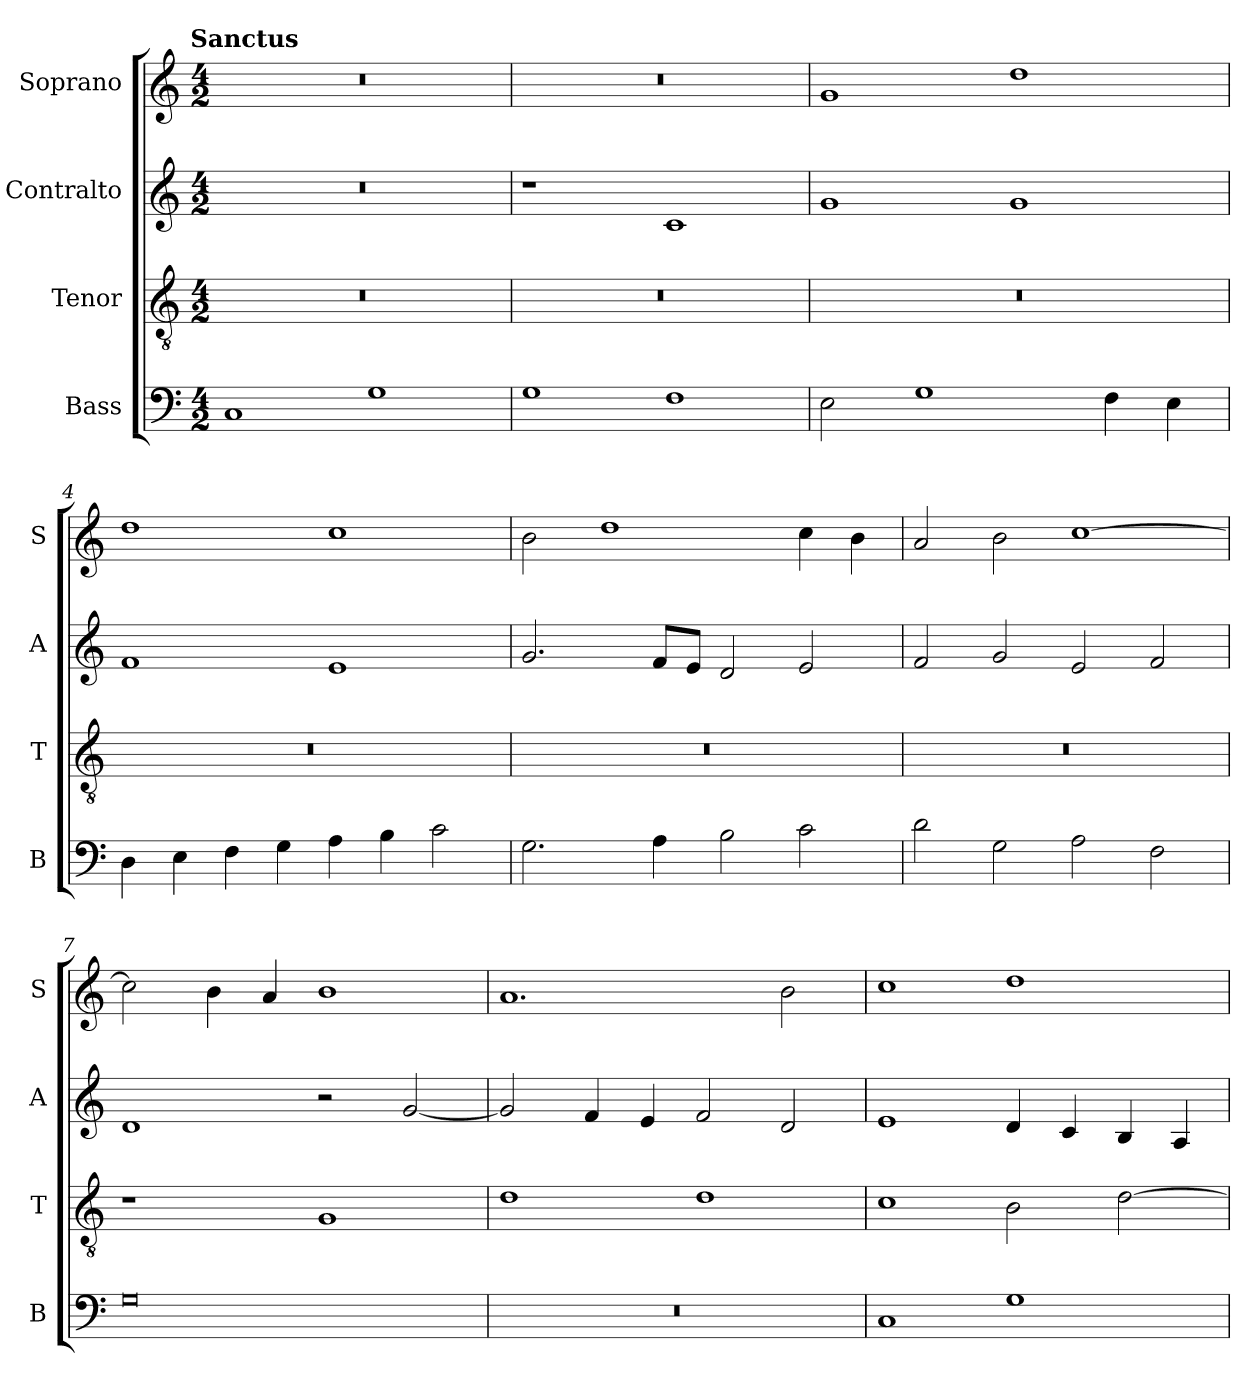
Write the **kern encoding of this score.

**kern	**kern	**kern	**kern
*part4	*part3	*part2	*part1
*staff4	*staff3	*staff2	*staff1
*I"Bass	*I"Tenor	*I"Contralto	*I"Soprano
*I'B	*I'T	*I'A	*I'S
*clefF4	*clefGv2	*clefG2	*clefG2
*k[]	*k[]	*k[]	*k[]
*G:mix	*G:mix	*G:mix	*G:mix
!!LO:TX:omd:t=Sanctus
*M4/2	*M4/2	*M4/2	*M4/2
=1	=1	=1	=1
1C	0r	0r	0r
1G	.	.	.
=2	=2	=2	=2
1G	0r	1r	0r
1F	.	1c	.
=3	=3	=3	=3
2E	0r	1g	1g
1G	.	.	.
.	.	1g	1dd
4F	.	.	.
4E	.	.	.
=4	=4	=4	=4
4D	0r	1f	1dd
4E	.	.	.
4F	.	.	.
4G	.	.	.
4A	.	1e	1cc
4B	.	.	.
2c	.	.	.
=5	=5	=5	=5
2.G	0r	2.g	2b
.	.	.	1dd
4A	.	8f/L	.
.	.	8e/J	.
2B	.	2d	.
2c	.	2e	4cc
.	.	.	4b
=6	=6	=6	=6
2d	0r	2f	2a
2G	.	2g	2b
2A	.	2e	[1cc
2F	.	2f	.
=7	=7	=7	=7
0G	1r	1d	2cc]
.	.	.	4b
.	.	.	4a
.	1G	2r	1b
.	.	[2g	.
=8	=8	=8	=8
0r	1d	2g]	1.a
.	.	4f	.
.	.	4e	.
.	1d	2f	.
.	.	2d	2b
=9	=9	=9	=9
1C	1c	1e	1cc
1G	2B	4d	1dd
.	.	4c	.
.	[2d	4B	.
.	.	4A	.
=	=	=	=
*-	*-	*-	*-
